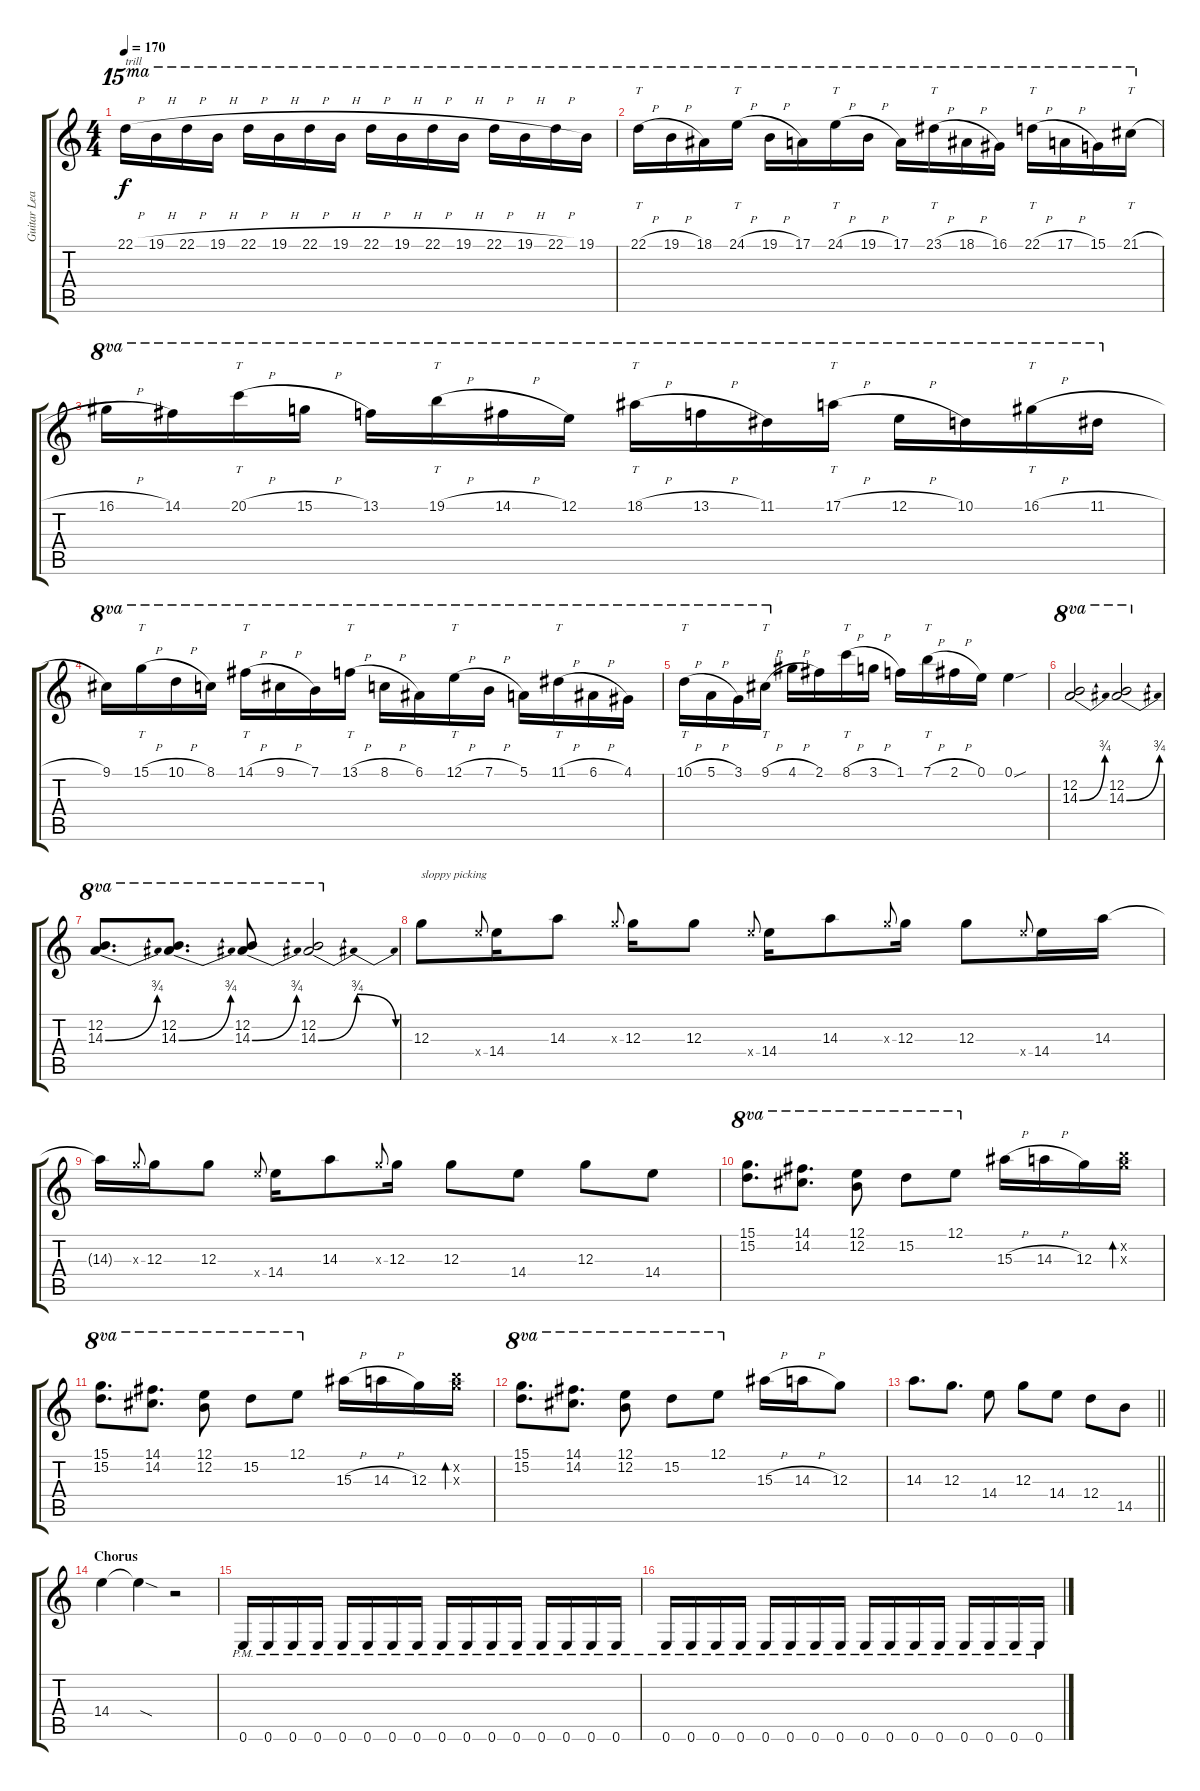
\track ("Guitar Lead" "Guitar Lea") {instrument distortionguitar}
\staff {score tabs}
\tuning (E4 B3 G3 D3 A2 E2) {hide}
\ts (4 4)
\tempo 170
\clef g2
\ks c
22.1{h}.16{ot 15ma txt "trill" dy f} 19.1{h}.16{ot 15ma} 22.1{h}.16{ot 15ma} 19.1{h}.16{ot 15ma} 22.1{h}.16{ot 15ma} 19.1{h}.16{ot 15ma} 22.1{h}.16{ot 15ma} 19.1{h}.16{ot 15ma} 22.1{h}.16{ot 15ma} 19.1{h}.16{ot 15ma} 22.1{h}.16{ot 15ma} 19.1{h}.16{ot 15ma} 22.1{h}.16{ot 15ma} 19.1{h}.16{ot 15ma} 22.1{h}.16{ot 15ma} 19.1.16{ot 15ma} |
22.1{h}.16{tt ot 15ma} 19.1{h}.16{ot 15ma} 18.1.16{ot 15ma} 24.1{h}.16{tt ot 15ma} 19.1{h}.16{ot 15ma} 17.1.16{ot 15ma} 24.1{h}.16{tt ot 15ma} 19.1{h}.16{ot 15ma} 17.1.16{ot 15ma} 23.1{h}.16{tt ot 15ma} 18.1{h}.16{ot 15ma} 16.1.16{ot 15ma} 22.1{h}.16{tt ot 15ma} 17.1{h}.16{ot 15ma} 15.1.16{ot 15ma} 21.1{h}.16{tt ot 15ma} |
16.1{h}.16{ot 8va} 14.1.16{ot 8va} 20.1{h}.16{tt ot 8va} 15.1{h}.16{ot 8va} 13.1.16{ot 8va} 19.1{h}.16{tt ot 8va} 14.1{h}.16{ot 8va} 12.1.16{ot 8va} 18.1{h}.16{tt ot 8va} 13.1{h}.16{ot 8va} 11.1.16{ot 8va} 17.1{h}.16{tt ot 8va} 12.1{h}.16{ot 8va} 10.1.16{ot 8va} 16.1{h}.16{tt ot 8va} 11.1{h}.16{ot 8va} |
9.1.16{ot 8va} 15.1{h}.16{tt ot 8va} 10.1{h}.16{ot 8va} 8.1.16{ot 8va} 14.1{h}.16{tt ot 8va} 9.1{h}.16{ot 8va} 7.1.16{ot 8va} 13.1{h}.16{tt ot 8va} 8.1{h}.16{ot 8va} 6.1.16{ot 8va} 12.1{h}.16{tt ot 8va} 7.1{h}.16{ot 8va} 5.1.16{ot 8va} 11.1{h}.16{tt ot 8va} 6.1{h}.16{ot 8va} 4.1.16{ot 8va} |
10.1{h}.16{tt ot 8va} 5.1{h}.16{ot 8va} 3.1.16{ot 8va} 9.1{h}.16{tt ot 8va} 4.1{h}.16 2.1.16 8.1{h}.16{tt} 3.1{h}.16 1.1.16 7.1{h}.16{tt} 2.1{h}.16 0.1.16 0.1{sou}.4 |
(12.2 14.3{be (bend 0 0 60 3)}).2{ot 8va} (12.2 14.3{be (bend 0 0 60 3)}).2{ot 8va} |
(12.2 14.3{be (bend 0 0 60 3)}).8{d ot 8va} (12.2 14.3{be (bend 0 0 60 3)}).8{d ot 8va} (12.2 14.3{be (bend 0 0 60 3)}).8{ot 8va} (12.2 14.3{be (bendrelease 0 0 15 3 45 3 60 0)}).2{ot 8va} |
12.3.8{txt "sloppy picking"} 14.4{x}.8{gr onbeat} 14.4.16 14.3.8 12.3{x}.8{gr onbeat} 12.3.16 12.3.8 14.4{x}.8{gr onbeat} 14.4.16 14.3.8 12.3{x}.8{gr onbeat} 12.3.16 12.3.8 14.4{x}.8{gr onbeat} 14.4.16 14.3.16 |
14.3{t}.16 12.3{x}.8{gr onbeat} 12.3.16 12.3.8 14.4{x}.8{gr onbeat} 14.4.16 14.3.8 12.3{x}.8{gr onbeat} 12.3.16 12.3.8 14.4.8 12.3.8 14.4.8 |
(15.1 15.2).8{d ot 8va} (14.1 14.2).8{d ot 8va} (12.1 12.2).8{ot 8va} 15.2.8{ot 8va} 12.1.8{ot 8va} 15.3{h}.16 14.3{h}.16 12.3.16 (12.2{x} 12.3{x}).16{bd 120} |
(15.1 15.2).8{d ot 8va} (14.1 14.2).8{d ot 8va} (12.1 12.2).8{ot 8va} 15.2.8{ot 8va} 12.1.8{ot 8va} 15.3{h}.16 14.3{h}.16 12.3.16 (12.2{x} 12.3{x}).16{bd 120} |
(15.1 15.2).8{d ot 8va} (14.1 14.2).8{d ot 8va} (12.1 12.2).8{ot 8va} 15.2.8{ot 8va} 12.1.8{ot 8va} 15.3{h}.16 14.3{h}.16 12.3.8 |
\barLineRight lightlight
14.3.8{d} 12.3.8{d} 14.4.8 12.3.8 14.4.8 12.4.8 14.5.8 |
\section ("" "Chorus")
14.4.4 14.4{sod t}.4 r.2 |
0.6{pm}.16{volume 12} 0.6{pm}.16 0.6{pm}.16 0.6{pm}.16 0.6{pm}.16 0.6{pm}.16 0.6{pm}.16 0.6{pm}.16 0.6{pm}.16 0.6{pm}.16 0.6{pm}.16 0.6{pm}.16 0.6{pm}.16 0.6{pm}.16 0.6{pm}.16 0.6{pm}.16 |
0.6{pm}.16 0.6{pm}.16 0.6{pm}.16 0.6{pm}.16 0.6{pm}.16 0.6{pm}.16 0.6{pm}.16 0.6{pm}.16 0.6{pm}.16 0.6{pm}.16 0.6{pm}.16 0.6{pm}.16 0.6{pm}.16 0.6{pm}.16 0.6{pm}.16 0.6{pm}.16
